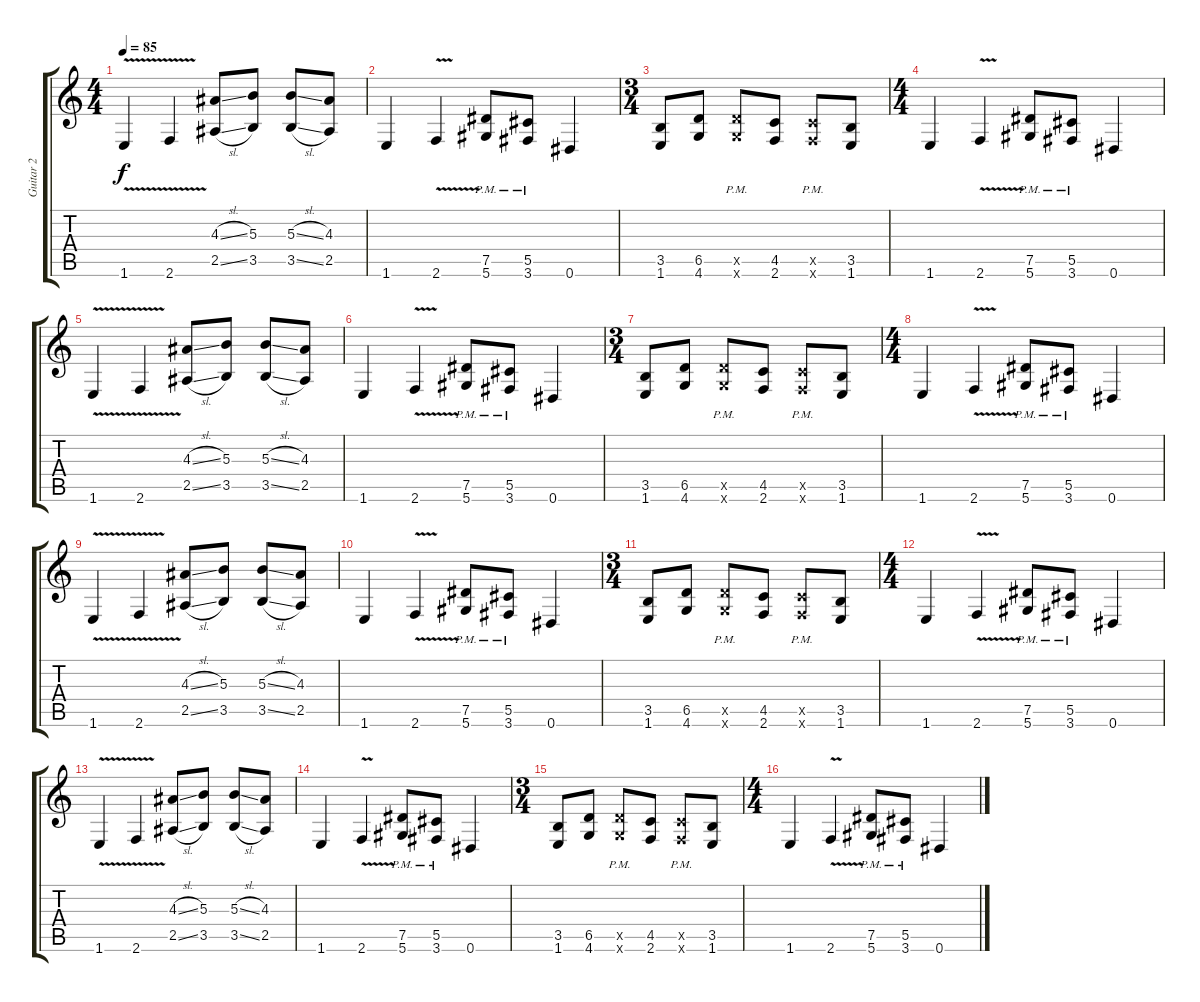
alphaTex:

\track ("Guitar 2" "Guitar 2") {instrument distortionguitar}
\staff {score tabs}
\tuning (Eb4 Bb3 Gb3 Db3 Ab2 Eb2) {hide}
\ts (4 4)
\tempo 85
\clef g2
\ks c
1.6{v}.4{dy f} 2.6{v}.4 (4.3{sl} 2.5{sl}).8 (5.3 3.5).8 (5.3{sl} 3.5{sl}).8 (4.3 2.5).8 |
1.6.4 2.6{v}.4 (7.5{pm} 5.6{pm}).8 (5.5{pm} 3.6{pm}).8 0.6.4 |
\ts (3 4)
(3.5 1.6).8 (6.5 4.6).8 (6.5{pm x} 4.6{pm x}).8 (4.5 2.6).8 (4.5{pm x} 2.6{pm x}).8 (3.5 1.6).8 |
\ts (4 4)
1.6.4 2.6{v}.4 (7.5{pm} 5.6{pm}).8{instrument distortionguitar} (5.5{pm} 3.6{pm}).8 0.6.4 |
1.6{v}.4 2.6{v}.4 (4.3{sl} 2.5{sl}).8 (5.3 3.5).8 (5.3{sl} 3.5{sl}).8 (4.3 2.5).8 |
1.6.4 2.6{v}.4 (7.5{pm} 5.6{pm}).8 (5.5{pm} 3.6{pm}).8 0.6.4 |
\ts (3 4)
(3.5 1.6).8 (6.5 4.6).8 (6.5{pm x} 4.6{pm x}).8 (4.5 2.6).8 (4.5{pm x} 2.6{pm x}).8 (3.5 1.6).8 |
\ts (4 4)
1.6.4 2.6{v}.4 (7.5{pm} 5.6{pm}).8 (5.5{pm} 3.6{pm}).8 0.6.4 |
1.6{v}.4 2.6{v}.4 (4.3{sl} 2.5{sl}).8 (5.3 3.5).8 (5.3{sl} 3.5{sl}).8 (4.3 2.5).8 |
1.6.4 2.6{v}.4 (7.5{pm} 5.6{pm}).8 (5.5{pm} 3.6{pm}).8 0.6.4 |
\ts (3 4)
(3.5 1.6).8 (6.5 4.6).8 (6.5{pm x} 4.6{pm x}).8 (4.5 2.6).8 (4.5{pm x} 2.6{pm x}).8 (3.5 1.6).8 |
\ts (4 4)
1.6.4{volume 11} 2.6{v}.4 (7.5{pm} 5.6{pm}).8 (5.5{pm} 3.6{pm}).8 0.6.4 |
1.6{v}.4 2.6{v}.4 (4.3{sl} 2.5{sl}).8 (5.3 3.5).8 (5.3{sl} 3.5{sl}).8 (4.3 2.5).8 |
1.6.4{volume 9} 2.6{v}.4 (7.5{pm} 5.6{pm}).8 (5.5{pm} 3.6{pm}).8 0.6.4 |
\ts (3 4)
(3.5 1.6).8 (6.5 4.6).8 (6.5{pm x} 4.6{pm x}).8 (4.5 2.6).8 (4.5{pm x} 2.6{pm x}).8 (3.5 1.6).8 |
\ts (4 4)
1.6.4{volume 7} 2.6{v}.4 (7.5{pm} 5.6{pm}).8 (5.5{pm} 3.6{pm}).8 0.6.4
